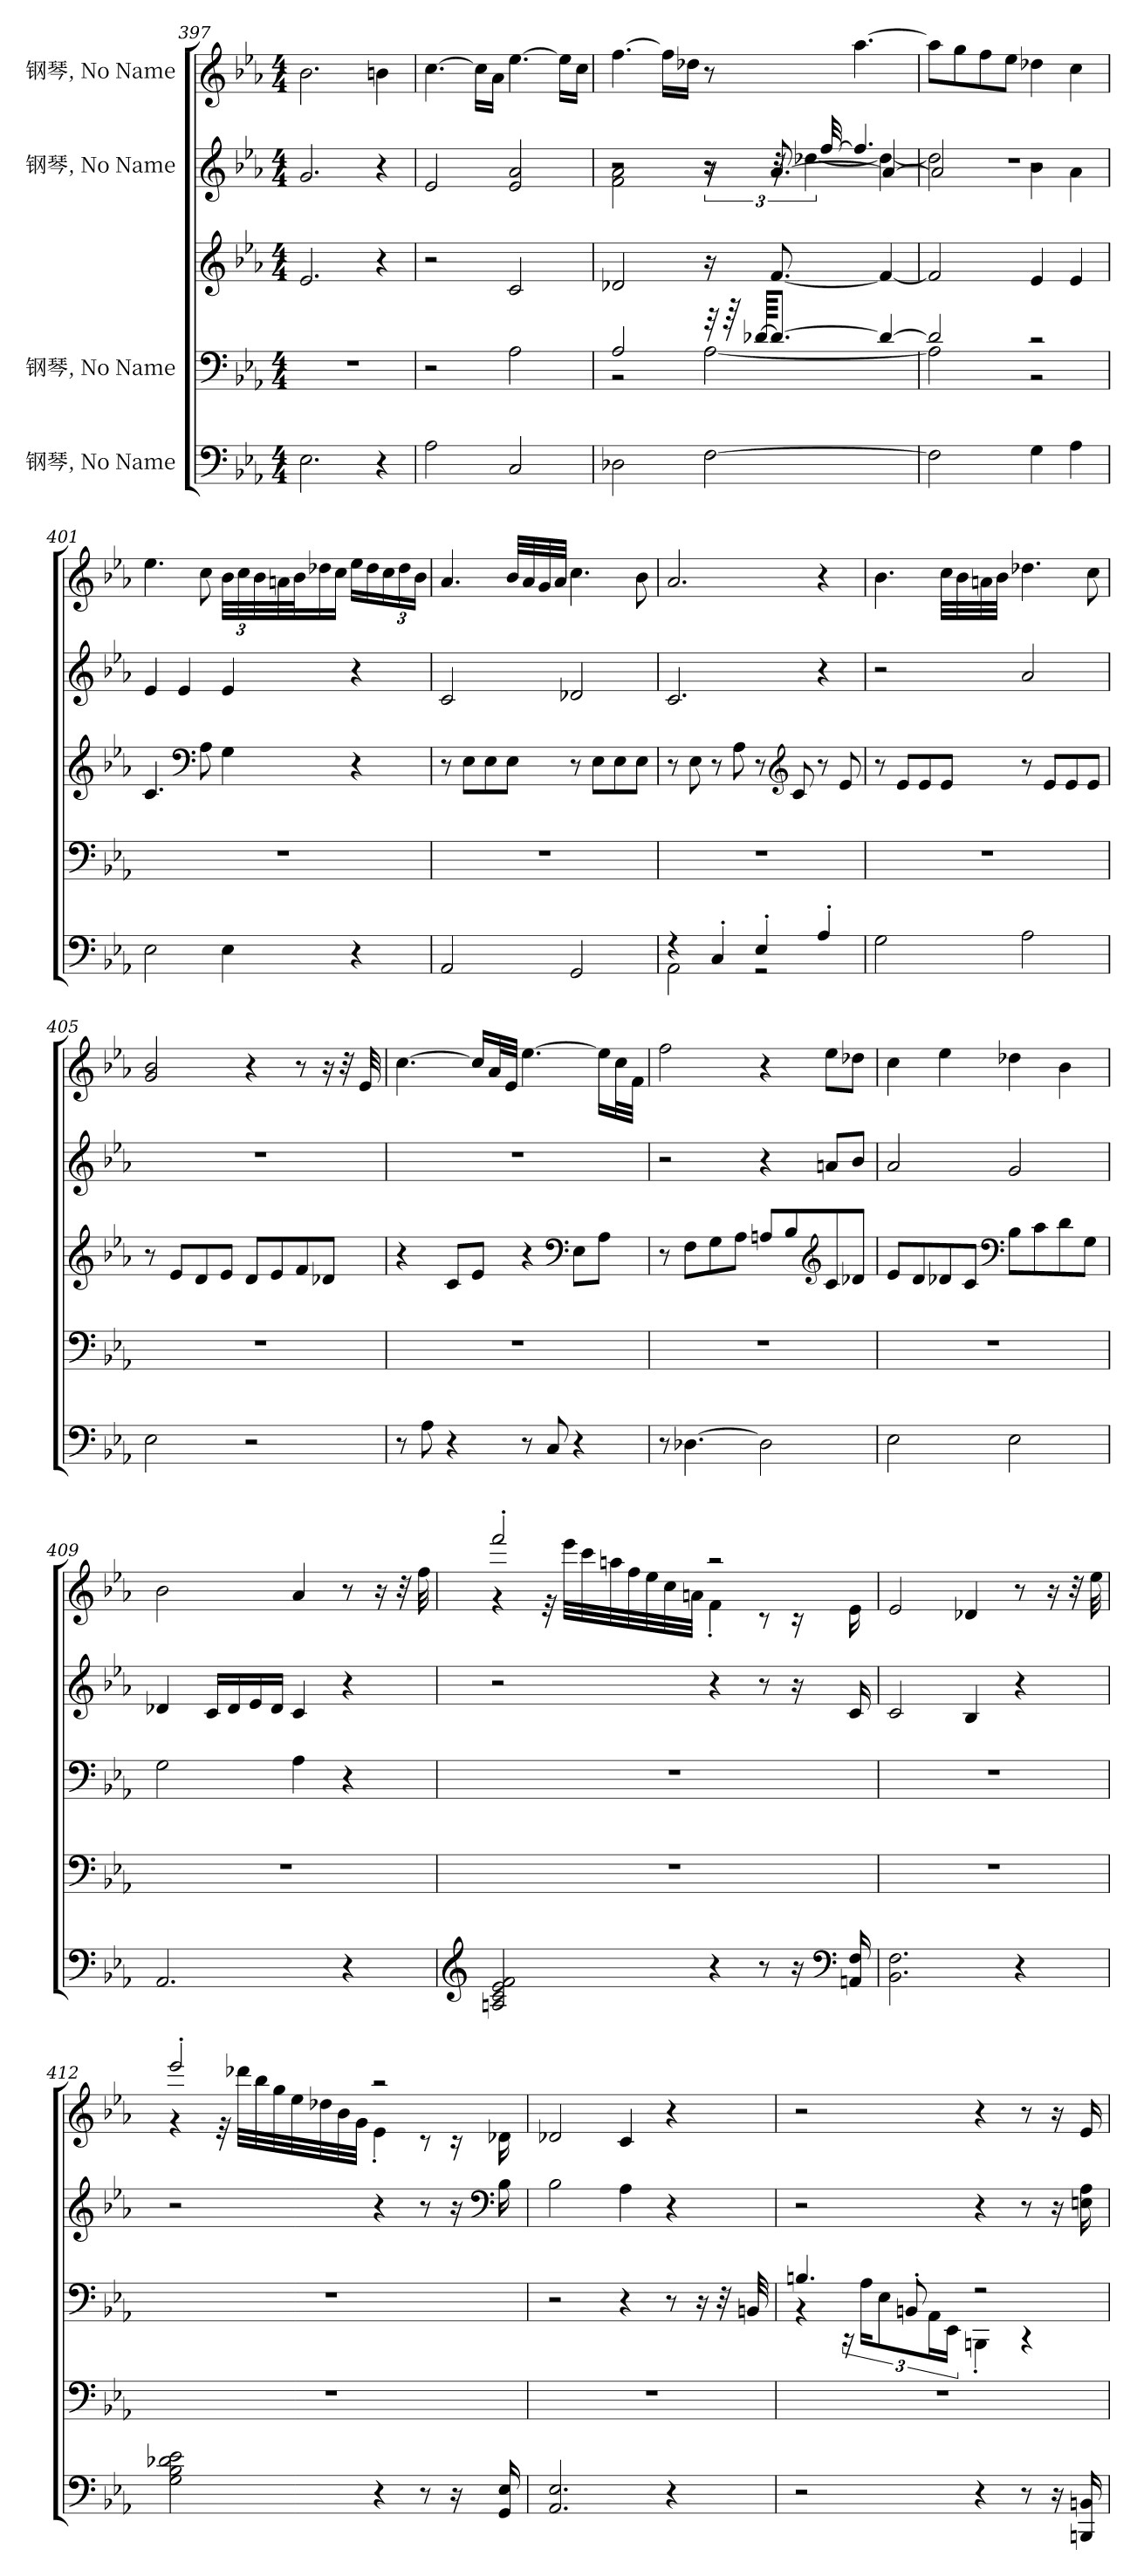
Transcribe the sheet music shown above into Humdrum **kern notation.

**kern	**kern	**kern	**kern	**kern
*part4	*part3	*part3	*part2	*part1
*staff5	*staff4	*staff3	*staff2	*staff1
*I"钢琴, No Name	*I"钢琴, No Name	*	*I"钢琴, No Name	*I"钢琴, No Name
*clefF4	*clefF4	*clefG2	*clefG2	*clefG2
*k[b-e-a-]	*k[b-e-a-]	*k[b-e-a-]	*k[b-e-a-]	*k[b-e-a-]
*M4/4	*M4/4	*M4/4	*M4/4	*M4/4
*MM60	*MM60	*MM60	*MM60	*MM60
=397	=397	=397	=397	=397
2.E-\	1r	2.e-/	2.g/	2.b-\
4r	.	4r	4r	4bn\
!!LO:PB:g=z
=398	=398	=398	=398	=398
*	*	*	*	*MM60
2A-\	2r	2r	2e-/	[4.cc\
.	.	.	.	16cc\LL]
.	.	.	.	16a-\JJ
*	*	*	*	*MM60
2C/	2A-\	2c/	2e-/ 2a-/	[4.ee-\
.	.	.	.	16ee-\LL]
.	.	.	.	16cc\JJ
=399	=399	=399	=399	=399
*	*	*	*	*MM60
*	*^	*	*^	*
*	*	*	*	*	*^	*
2D-X\	2A-/	2r	2d-X/	2r	2f\ 2a-\	2r	[4.ff\
.	.	.	.	.	.	.	16ff\LL]
.	.	.	.	.	.	.	16dd-X\JJ
*	*	*	*	*	*	*	*MM60
[2F\	32r	[2A-\	16r	16r	12r	16r	8r
.	64r	.	.	.	.	.	.
.	[64d-X/KKKL	.	.	.	.	.	.
.	8.d-/J_	.	[8.f/	32r	.	[8.a-/	.
.	.	.	.	.	[6dd-X\	.	.
.	.	.	.	[32ff/	.	.	.
.	.	.	.	4.ff/]	.	.	[4.aa-\
.	4d-/_	.	4f/_	.	4dd-\_	4a-/_	.
=400	=400	=400	=400	=400	=400	=400	=400
2F\]	2d-/]	2A-\]	2f/]	1r	2dd-\]	2a-/]	8aa-\L]
.	.	.	.	.	.	.	8gg\
.	.	.	.	.	.	.	8ff\
.	.	.	.	.	.	.	8ee-\J
4G\	2r	2r	4e-/	.	4b-\	2r	4dd-X\
4A-\	.	.	4e-/	.	4a-\	.	4cc\
*	*v	*v	*	*v	*v	*v	*
!!LO:LB:g=z
=401	=401	=401	=401	=401
2E-\	1r	4.c/	4e-/	4.ee-\
.	.	.	4e-/	.
*	*	*clefF4	*	*
.	.	8A-\	.	8cc\
*	*	*	*	*Xbrackettup
4E-\	.	4G\	4e-/	48b-\LLL
.	.	.	.	48cc\
.	.	.	.	48b-\
.	.	.	.	32an\
*	*	*	*	*MM54
.	.	.	.	32b-\J
*	*	*	*	*MM56
.	.	.	.	16dd-X\
.	.	.	.	16cc\JJ
4r	.	4r	4r	16ee-\LL
.	.	.	.	16dd-\
.	.	.	.	24cc\
.	.	.	.	24dd-\
.	.	.	.	24b-\JJ
=402	=402	=402	=402	=402
*	*	*	*	*MM60
2AA-/	1r	8r	2c/	4.a-/
.	.	8E-\L	.	.
.	.	8E-\	.	.
.	.	8E-\J	.	32b-/LLL
.	.	.	.	32a-/
.	.	.	.	32g/
*	*	*	*	*MM58
.	.	.	.	32a-/JJJ
*	*	*	*	*MM60
2GG/	.	8r	2d-X/	4.cc\
.	.	8E-\L	.	.
.	.	8E-\	.	.
.	.	8E-\J	.	8b-\
=403	=403	=403	=403	=403
*	*	*	*	*MM60
*^	*	*	*	*
4r	2AA-\	1r	8r	2.c/	2.a-/
.	.	.	8E-\	.	.
4C'/	.	.	8r	.	.
.	.	.	8A-\	.	.
4E-'/	2r	.	8r	.	.
*	*	*	*clefG2	*	*
.	.	.	8c/	.	.
4A-'/	.	.	8r	4r	4r
.	.	.	8e-/	.	.
*v	*v	*	*	*	*
!!LO:PB:g=z
=404	=404	=404	=404	=404
*	*	*	*	*MM60
2G\	1r	8r	2r	4.b-\
.	.	8e-/L	.	.
.	.	8e-/	.	.
.	.	8e-/J	.	32cc\LLL
.	.	.	.	32b-\
.	.	.	.	32an\
*	*	*	*	*MM58
.	.	.	.	32b-\JJJ
*	*	*	*	*MM60
2A-\	.	8r	2a-/	4.dd-X\
.	.	8e-/L	.	.
.	.	8e-/	.	.
.	.	8e-/J	.	8cc\
=405	=405	=405	=405	=405
*	*	*	*	*MM60
2E-\	1r	8r	1r	2g/ 2b-/
.	.	8e-/L	.	.
.	.	8d/	.	.
.	.	8e-/J	.	.
2r	.	8d/L	.	4r
.	.	8e-/	.	.
.	.	8f/	.	8r
*	*	*	*	*MM58
.	.	8d-X/J	.	16r
*	*	*	*	*MM54
.	.	.	.	32r
.	.	.	.	32e-/
=406	=406	=406	=406	=406
*	*	*	*	*MM60
8r	1r	4r	1r	[4.cc\
8A-\	.	.	.	.
4r	.	8c/L	.	.
*	*	*	*	*MM58
.	.	8e-/J	.	16cc/LL]
*	*	*	*	*MM56
.	.	.	.	32a-/L
.	.	.	.	32e-/JJJ
*	*	*	*	*MM60
8r	.	4r	.	[4.ee-\
8C/	.	.	.	.
*	*	*clefF4	*	*
4r	.	8E-\L	.	.
*	*	*	*	*MM58
.	.	8A-\J	.	16ee-\LL]
*	*	*	*	*MM54
.	.	.	.	32cc\L
.	.	.	.	32f\JJJ
!!LO:LB:g=z
=407	=407	=407	=407	=407
*	*	*	*	*MM60
8r	1r	8r	2r	2ff\
[4.D-X\	.	8F\L	.	.
.	.	8G\	.	.
.	.	8A-\J	.	.
2D-\]	.	8An/L	4r	4r
.	.	8B-/	.	.
*	*	*clefG2	*	*
.	.	8c/	8an/L	8ee-\L
.	.	8d-X/J	8b-/J	8dd-X\J
=408	=408	=408	=408	=408
*	*	*	*	*MM60
2E-\	1r	8e-/L	2a-/	4cc\
.	.	8d/	.	.
.	.	8d-X/	.	4ee-\
.	.	8c/J	.	.
*	*	*clefF4	*	*
*	*	*	*	*MM60
2E-\	.	8B-\L	2g/	4dd-X\
.	.	8c\	.	.
.	.	8d-\	.	4b-\
.	.	8G\J	.	.
=409	=409	=409	=409	=409
2.AA-/	1r	2G\	4d-X/	2b-\
.	.	.	16c/LL	.
.	.	.	16d-/	.
.	.	.	16e-/	.
.	.	.	16d-/JJ	.
.	.	4A-\	4c/	4a-/
4r	.	4r	4r	8r
*	*	*	*	*MM58
.	.	.	.	16r
*	*	*	*	*MM51
.	.	.	.	32r
.	.	.	.	32ff\
!!LO:PB:g=z
=410	=410	=410	=410	=410
*clefG2	*	*	*	*
*	*	*	*	*MM60
*	*	*	*	*^
2An/ 2c/ 2e-/ 2f/	1r	1r	2r	2fff'/	4r
.	.	.	.	.	32r
.	.	.	.	.	32eee-\LLL
.	.	.	.	.	32ccc\
.	.	.	.	.	32aan\
.	.	.	.	.	32ff\
.	.	.	.	.	32ee-\
.	.	.	.	.	32cc\
*	*	*	*	*MM58	*
.	.	.	.	.	32an\JJJ
*	*	*	*	*MM60	*
4r	.	.	4r	2r	4f'\
8r	.	.	8r	.	8r
16r	.	.	16r	.	16r
*clefF4	*	*	*	*	*
16AAn/ 16F/	.	.	16c/	.	16e-\
*	*	*	*	*v	*v
=411	=411	=411	=411	=411
*	*	*	*	*MM60
2.BB-\ 2.F\	1r	1r	2c/	2e-/
.	.	.	4B-/	4d-X/
4r	.	.	4r	8r
*	*	*	*	*MM58
.	.	.	.	16r
*	*	*	*	*MM51
.	.	.	.	32r
.	.	.	.	32ee-\
!!LO:LB:g=z
=412	=412	=412	=412	=412
*	*	*	*	*MM60
*	*	*	*	*^
2G\ 2B-\ 2d-X\ 2e-\	1r	1r	2r	2eee-'/	4r
.	.	.	.	.	32r
.	.	.	.	.	32ddd-X\LLL
.	.	.	.	.	32bb-\
.	.	.	.	.	32gg\
.	.	.	.	.	32ee-\
.	.	.	.	.	32dd-X\
.	.	.	.	.	32b-\
*	*	*	*	*MM58	*
.	.	.	.	.	32g\JJJ
*	*	*	*	*MM60	*
4r	.	.	4r	2r	4e-'\
8r	.	.	8r	.	8r
16r	.	.	16r	.	16r
*	*	*	*clefF4	*	*
16GG/ 16E-/	.	.	16B-\	.	16d-X\
*	*	*	*	*v	*v
=413	=413	=413	=413	=413
*	*	*	*	*MM60
2.AA-/ 2.E-/	1r	2r	2B-\	2d-X/
.	.	4r	4A-\	4c/
4r	.	8r	4r	4r
.	.	16r	.	.
.	.	32r	.	.
.	.	32BBn/	.	.
=414	=414	=414	=414	=414
*	*	*	*	*MM60
*	*	*^	*	*
2r	1r	4.Bn/	4r	2r	2r
.	.	.	24r	.	.
.	.	.	24A-\KL	.	.
.	.	.	12E-\	.	.
.	.	8BBn'/	.	.	.
.	.	.	24AA-\L	.	.
.	.	.	24EE-\JJ	.	.
*	*	*	*	*	*MM60
4r	.	2r	4BBBn'\	4r	4r
8r	.	.	4r	8r	8r
16r	.	.	.	16r	16r
*	*	*	*	*	*MM56
16BBBn/ 16BBn/	.	.	.	16En\ 16A-\	16e-/
*	*	*v	*v	*	*
=	=	=	=	=
*-	*-	*-	*-	*-
